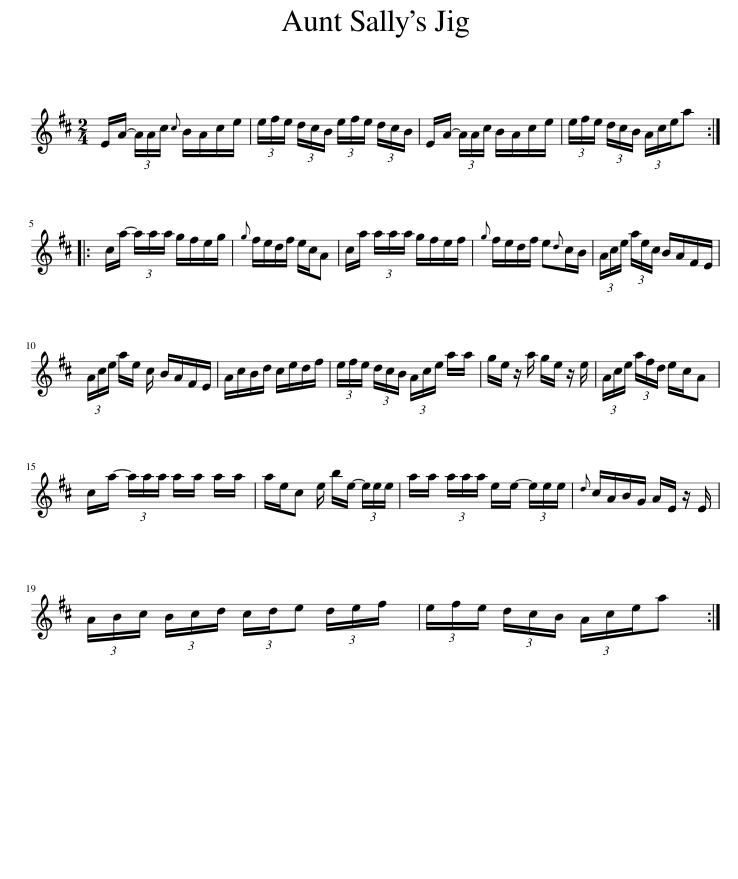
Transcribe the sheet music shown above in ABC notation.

X:1
L:1/8
M:2/4
I:linebreak $
K:D
V:1 treble
V:1
 E/A/- (3A/A/c/{c} B/A/c/e/ | (3e/f/e/ (3d/c/B/ (3e/f/e/ (3d/c/B/ | E/A/- (3A/A/c/ B/A/c/e/ | (3e/f/e/ (3d/c/B/ (3A/c/e/a ::$ c/a/- (3a/a/a/ g/f/e/g/ | %5
{g} f/e/d/f/ e/c/A | c/a/ (3a/a/a/ g/f/e/f/ |{g} f/e/d/f/ e{d}c/B/ | (3A/c/e/ (3a/e/c/ B/A/F/E/ |$ (3A/c/e/ a/e/ c/ B/A/F/E/ | %10
 A/c/B/d/ c/e/d/f/ | (3e/f/e/ (3d/c/B/ (3A/c/e/ a/a/ | g/e/ z/ a/ g/e/ z/ e/ | (3A/c/e/ (3a/f/d/ e/c/A |$ c/a/- (3a/a/a/ a/a/ a/a/ | %15
 a/e/c e/ b/e/- (3e/e/e/ | a/a/ (3a/a/a/ e/e/- (3e/e/e/ |{d} c/A/B/G/ A/E/ z/ E/ |$ (3A/B/c/ (3B/c/d/ (3c/d/e (3d/e/f/ x/24 | (3e/f/e/ (3d/c/B/ (3A/c/e/a :| %20
